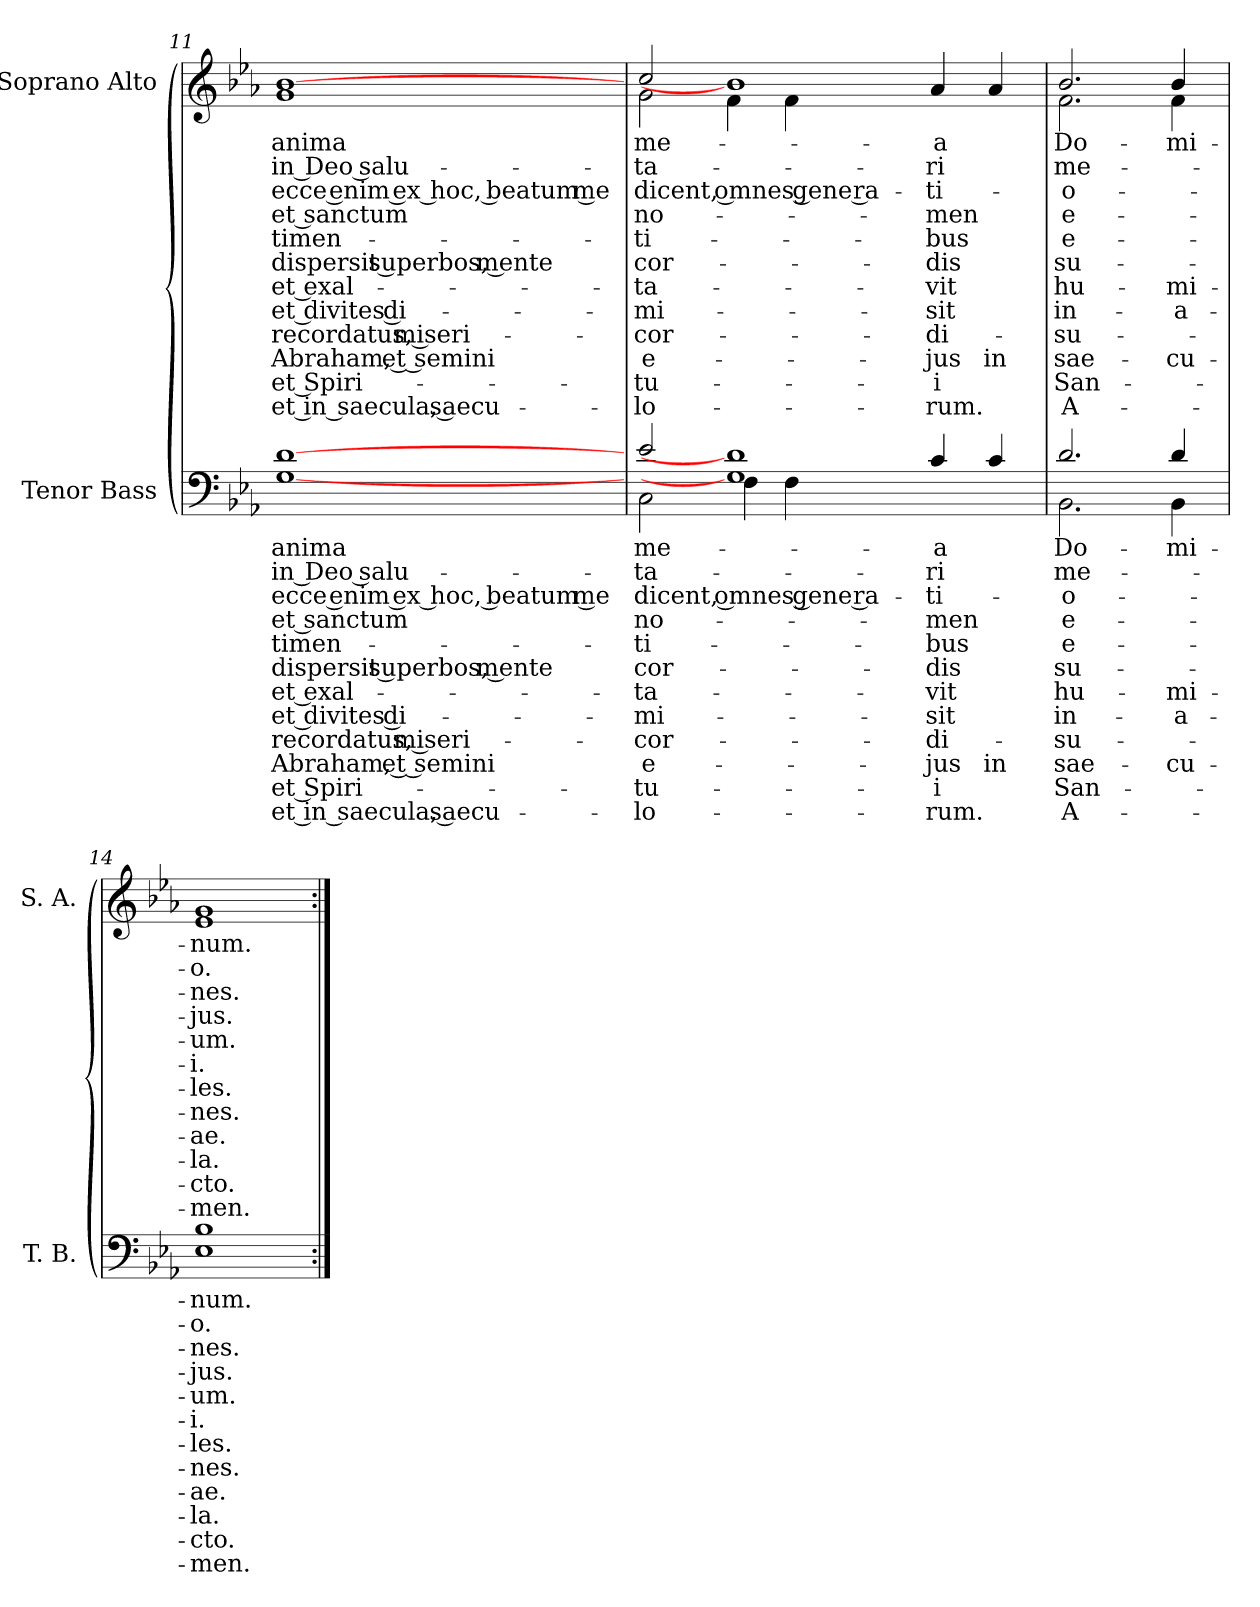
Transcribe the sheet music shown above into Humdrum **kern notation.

**kern	**text	**text	**text	**text	**text	**text	**text	**text	**text	**text	**text	**text	**kern	**text	**text	**text	**text	**text	**text	**text	**text	**text	**text	**text	**text
*part2	*part2	*part2	*part2	*part2	*part2	*part2	*part2	*part2	*part2	*part2	*part2	*part2	*part1	*part1	*part1	*part1	*part1	*part1	*part1	*part1	*part1	*part1	*part1	*part1	*part1
*staff2	*staff2	*staff2	*staff2	*staff2	*staff2	*staff2	*staff2	*staff2	*staff2	*staff2	*staff2	*staff2	*staff1	*staff1	*staff1	*staff1	*staff1	*staff1	*staff1	*staff1	*staff1	*staff1	*staff1	*staff1	*staff1
*I"Tenor Bass	*	*	*	*	*	*	*	*	*	*	*	*	*I"Soprano Alto	*	*	*	*	*	*	*	*	*	*	*	*
*I'T. B.	*	*	*	*	*	*	*	*	*	*	*	*	*I'S. A.	*	*	*	*	*	*	*	*	*	*	*	*
!!LO:LB:g=z
*clefF4	*	*	*	*	*	*	*	*	*	*	*	*	*clefG2	*	*	*	*	*	*	*	*	*	*	*	*
*k[b-e-a-]	*	*	*	*	*	*	*	*	*	*	*	*	*k[b-e-a-]	*	*	*	*	*	*	*	*	*	*	*	*
*E-:	*	*	*	*	*	*	*	*	*	*	*	*	*E-:	*	*	*	*	*	*	*	*	*	*	*	*
=11	=11	=11	=11	=11	=11	=11	=11	=11	=11	=11	=11	=11	=11	=11	=11	=11	=11	=11	=11	=11	=11	=11	=11	=11	=11
!	!LO:LY:a	!LO:LY:a	!LO:LY:a	!LO:LY:a	!LO:LY:a	!LO:LY:a	!LO:LY:a	!LO:LY:a	!LO:LY:a	!LO:LY:a	!LO:LY:a	!LO:LY:a	!	!LO:LY:b	!LO:LY:b	!LO:LY:b	!LO:LY:b	!LO:LY:b	!LO:LY:b	!LO:LY:b	!LO:LY:b	!LO:LY:b	!LO:LY:b	!LO:LY:b	!LO:LY:b
*	*	*	*	*	*	*	*	*	*	*	*	*	*^	*	*	*	*	*	*	*	*	*	*	*	*
[1G [1d	anima	in Deo salu-	ecce enim ex hoc, beatum me	et sanctum	timen-	dispersit superbos, mente	et exal-	et divites di-	recordatus, miseri-	Abraham, et semini	et Spiri-	et in saecula, saecu-	[1b-	1g	anima	in Deo salu-	ecce enim ex hoc, beatum me	et sanctum	timen-	dispersit superbos, mente	et exal-	et divites di-	recordatus, miseri-	Abraham, et semini	et Spiri-	et in saecula, saecu-
=12	=12	=12	=12	=12	=12	=12	=12	=12	=12	=12	=12	=12	=12	=12	=12	=12	=12	=12	=12	=12	=12	=12	=12	=12	=12	=12
!	!LO:LY:a	!LO:LY:a	!LO:LY:a	!LO:LY:a	!LO:LY:a	!LO:LY:a	!LO:LY:a	!LO:LY:a	!LO:LY:a	!LO:LY:a	!LO:LY:a	!LO:LY:a	!	!	!LO:LY:b	!LO:LY:b	!LO:LY:b	!LO:LY:b	!LO:LY:b	!LO:LY:b	!LO:LY:b	!LO:LY:b	!LO:LY:b	!LO:LY:b	!LO:LY:b	!LO:LY:b
*^	*	*	*	*	*	*	*	*	*	*	*	*	*	*	*	*	*	*	*	*	*	*	*	*	*	*
2e-/	2C\	me-	-ta-	dicent, omnes gene ra-	no-	-ti-	cor-	-ta-	-mi-	-cor-	e-	-tu-	-lo-	2cc/	2g\	me-	-ta-	dicent, omnes gene ra-	no-	-ti-	cor-	-ta-	-mi-	-cor-	e-	-tu-	-lo-
1G] 1d]	4F\	.	.	.	.	.	.	.	.	.	.	.	.	1b-]	4f\	.	.	.	.	.	.	.	.	.	.	.	.
.	4F\	.	.	.	.	.	.	.	.	.	.	.	.	.	4f\	.	.	.	.	.	.	.	.	.	.	.	.
.	1ryy	.	.	.	.	.	.	.	.	.	.	.	.	.	1ryy	.	.	.	.	.	.	.	.	.	.	.	.
!	!	!LO:LY:a	!LO:LY:a	!LO:LY:a	!LO:LY:a	!LO:LY:a	!LO:LY:a	!LO:LY:a	!LO:LY:a	!LO:LY:a	!LO:LY:a	!LO:LY:a	!LO:LY:a	!	!	!LO:LY:b	!LO:LY:b	!LO:LY:b	!LO:LY:b	!LO:LY:b	!LO:LY:b	!LO:LY:b	!LO:LY:b	!LO:LY:b	!LO:LY:b	!LO:LY:b	!LO:LY:b
4c/	.	-a	-ri	-ti-	-men	-bus	-dis	-vit	-sit	-di-	-jus	-i	-rum.	4a-/	.	-a	-ri	-ti-	-men	-bus	-dis	-vit	-sit	-di-	-jus	-i	-rum.
!	!	!	!	!	!	!	!	!	!	!	!LO:LY:a	!	!	!	!	!	!	!	!	!	!	!	!	!	!LO:LY:b	!	!
4c/	.	.	.	.	.	.	.	.	.	.	in	.	.	4a-/	.	.	.	.	.	.	.	.	.	.	in	.	.
=13	=13	=13	=13	=13	=13	=13	=13	=13	=13	=13	=13	=13	=13	=13	=13	=13	=13	=13	=13	=13	=13	=13	=13	=13	=13	=13	=13
!	!	!LO:LY:a	!LO:LY:a	!LO:LY:a	!LO:LY:a	!LO:LY:a	!LO:LY:a	!LO:LY:a	!LO:LY:a	!LO:LY:a	!LO:LY:a	!LO:LY:a	!LO:LY:a	!	!	!LO:LY:b	!LO:LY:b	!LO:LY:b	!LO:LY:b	!LO:LY:b	!LO:LY:b	!LO:LY:b	!LO:LY:b	!LO:LY:b	!LO:LY:b	!LO:LY:b	!LO:LY:b
2.d/	2.BB-\	Do-	me-	-o-	e-	e-	su-	hu-	in-	-su-	sae-	San-	A-	2.b-/	2.f\	Do-	me-	-o-	e-	e-	su-	hu-	in-	-su-	sae-	San-	A-
!	!	!LO:LY:a	!	!	!	!	!	!LO:LY:a	!LO:LY:a	!	!LO:LY:a	!	!	!	!	!LO:LY:b	!	!	!	!	!	!LO:LY:b	!LO:LY:b	!	!LO:LY:b	!	!
4d/	4BB-\	-mi-	.	.	.	.	.	-mi-	-a-	.	-cu-	.	.	4b-/	4f\	-mi-	.	.	.	.	.	-mi-	-a-	.	-cu-	.	.
=14	=14	=14	=14	=14	=14	=14	=14	=14	=14	=14	=14	=14	=14	=14	=14	=14	=14	=14	=14	=14	=14	=14	=14	=14	=14	=14	=14
!	!	!LO:LY:a	!LO:LY:a	!LO:LY:a	!LO:LY:a	!LO:LY:a	!LO:LY:a	!LO:LY:a	!LO:LY:a	!LO:LY:a	!LO:LY:a	!LO:LY:a	!LO:LY:a	!	!	!LO:LY:b	!LO:LY:b	!LO:LY:b	!LO:LY:b	!LO:LY:b	!LO:LY:b	!LO:LY:b	!LO:LY:b	!LO:LY:b	!LO:LY:b	!LO:LY:b	!LO:LY:b
*v	*v	*	*	*	*	*	*	*	*	*	*	*	*	*	*	*	*	*	*	*	*	*	*	*	*	*	*
*	*	*	*	*	*	*	*	*	*	*	*	*	*v	*v	*	*	*	*	*	*	*	*	*	*	*	*
1E- 1B-	-num.	-o.	-nes.	-jus.	-um.	-i.	-les.	-nes.	-ae.	-la.	-cto.	-men.	1e- 1g	-num.	-o.	-nes.	-jus.	-um.	-i.	-les.	-nes.	-ae.	-la.	-cto.	-men.
=:|!	=:|!	=:|!	=:|!	=:|!	=:|!	=:|!	=:|!	=:|!	=:|!	=:|!	=:|!	=:|!	=:|!	=:|!	=:|!	=:|!	=:|!	=:|!	=:|!	=:|!	=:|!	=:|!	=:|!	=:|!	=:|!
*-	*-	*-	*-	*-	*-	*-	*-	*-	*-	*-	*-	*-	*-	*-	*-	*-	*-	*-	*-	*-	*-	*-	*-	*-	*-
